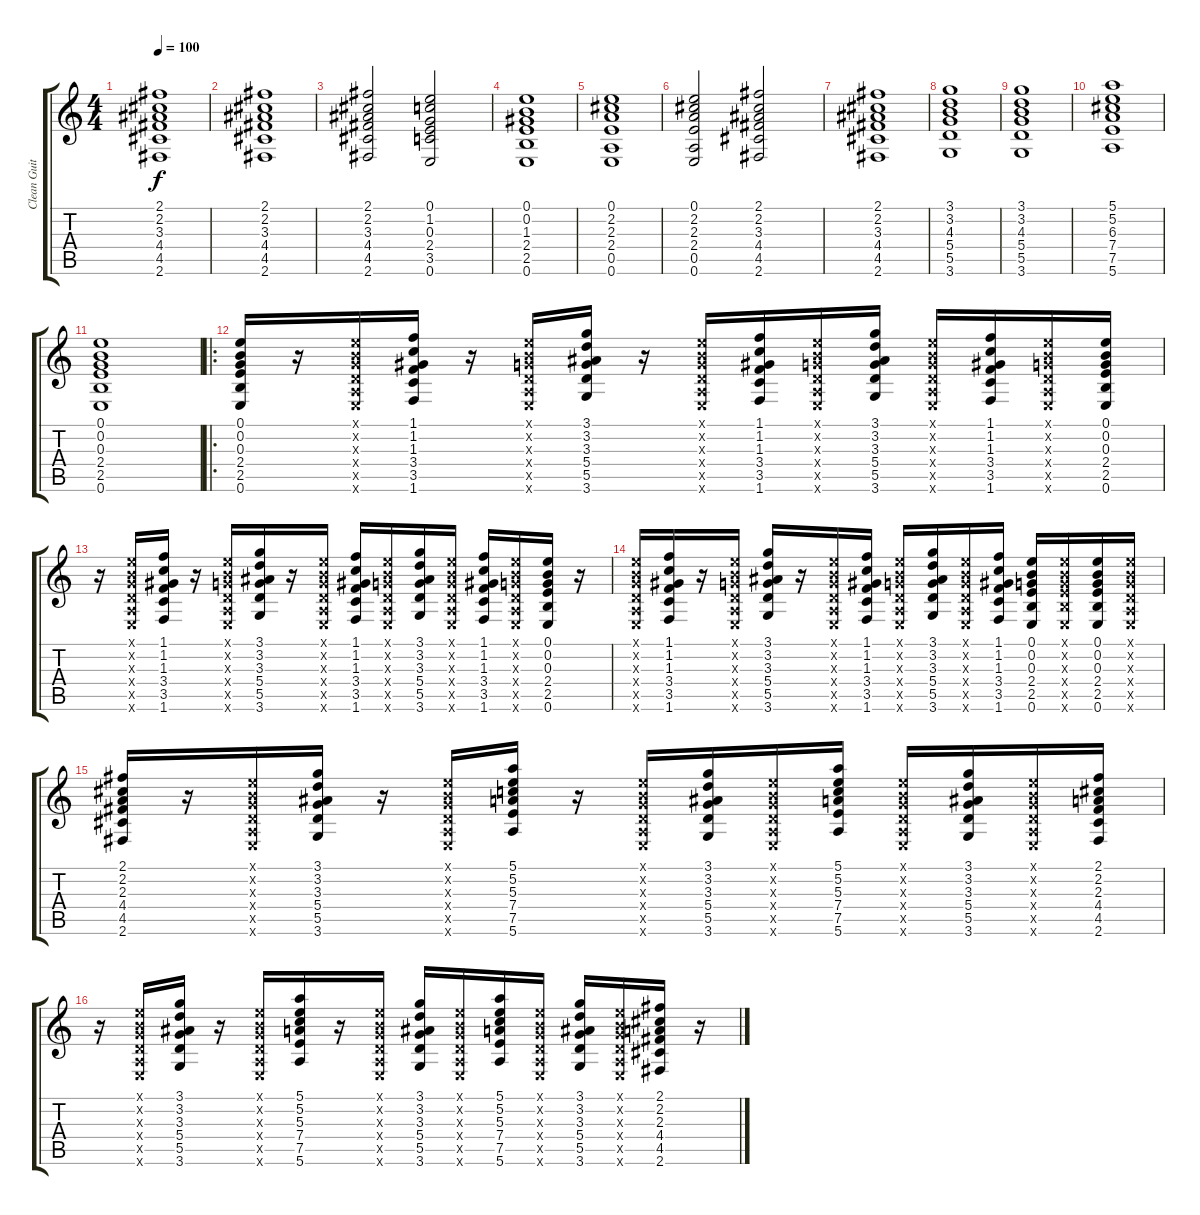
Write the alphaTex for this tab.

\track ("Clean Guitar" "Clean Guit") {instrument electricguitarjazz}
\staff {score tabs}
\tuning (E4 B3 G3 D3 A2 E2) {hide}
\ts (4 4)
\tempo 100
\clef g2
\ks c
(2.1 2.2 3.3 4.4 4.5 2.6).1{dy f instrument electricguitarjazz} |
(2.1 2.2 3.3 4.4 4.5 2.6).1 |
(2.1 2.2 3.3 4.4 4.5 2.6).2 (0.1 1.2 0.3 2.4 3.5 0.6).2 |
(0.1 0.2 1.3 2.4 2.5 0.6).1 |
(0.1 2.2 2.3 2.4 0.5 0.6).1 |
(0.1 2.2 2.3 2.4 0.5 0.6).2 (2.1 2.2 3.3 4.4 4.5 2.6).2 |
(2.1 2.2 3.3 4.4 4.5 2.6).1 |
(3.1 3.2 4.3 5.4 5.5 3.6).1 |
(3.1 3.2 4.3 5.4 5.5 3.6).1 |
(5.1 5.2 6.3 7.4 7.5 5.6).1 |
(0.1 0.2 0.3 2.4 2.5 0.6).1 |
\ro
(0.1 0.2 0.3 2.4 2.5 0.6).16 r.16 (0.1{x} 0.2{x} 0.3{x} 0.4{x} 0.5{x} 0.6{x}).16 (1.1 1.2 1.3 3.4 3.5 1.6).16 r.16 (0.1{x} 0.2{x} 0.3{x} 0.4{x} 0.5{x} 0.6{x}).16 (3.1 3.2 3.3 5.4 5.5 3.6).16 r.16 (0.1{x} 0.2{x} 0.3{x} 0.4{x} 0.5{x} 0.6{x}).16 (1.1 1.2 1.3 3.4 3.5 1.6).16 (0.1{x} 0.2{x} 0.3{x} 0.4{x} 0.5{x} 0.6{x}).16 (3.1 3.2 3.3 5.4 5.5 3.6).16 (0.1{x} 0.2{x} 0.3{x} 0.4{x} 0.5{x} 0.6{x}).16 (1.1 1.2 1.3 3.4 3.5 1.6).16 (0.1{x} 0.2{x} 0.3{x} 0.4{x} 0.5{x} 0.6{x}).16 (0.1 0.2 0.3 2.4 2.5 0.6).16 |
r.16 (0.1{x} 0.2{x} 0.3{x} 0.4{x} 0.5{x} 0.6{x}).16 (1.1 1.2 1.3 3.4 3.5 1.6).16 r.16 (0.1{x} 0.2{x} 0.3{x} 0.4{x} 0.5{x} 0.6{x}).16 (3.1 3.2 3.3 5.4 5.5 3.6).16 r.16 (0.1{x} 0.2{x} 0.3{x} 0.4{x} 0.5{x} 0.6{x}).16 (1.1 1.2 1.3 3.4 3.5 1.6).16 (0.1{x} 0.2{x} 0.3{x} 0.4{x} 0.5{x} 0.6{x}).16 (3.1 3.2 3.3 5.4 5.5 3.6).16 (0.1{x} 0.2{x} 0.3{x} 0.4{x} 0.5{x} 0.6{x}).16 (1.1 1.2 1.3 3.4 3.5 1.6).16 (0.1{x} 0.2{x} 0.3{x} 0.4{x} 0.5{x} 0.6{x}).16 (0.1 0.2 0.3 2.4 2.5 0.6).16 r.16 |
(0.1{x} 0.2{x} 0.3{x} 0.4{x} 0.5{x} 0.6{x}).16 (1.1 1.2 1.3 3.4 3.5 1.6).16 r.16 (0.1{x} 0.2{x} 0.3{x} 0.4{x} 0.5{x} 0.6{x}).16 (3.1 3.2 3.3 5.4 5.5 3.6).16 r.16 (0.1{x} 0.2{x} 0.3{x} 0.4{x} 0.5{x} 0.6{x}).16 (1.1 1.2 1.3 3.4 3.5 1.6).16 (0.1{x} 0.2{x} 0.3{x} 0.4{x} 0.5{x} 0.6{x}).16 (3.1 3.2 3.3 5.4 5.5 3.6).16 (0.1{x} 0.2{x} 0.3{x} 0.4{x} 0.5{x} 0.6{x}).16 (1.1 1.2 1.3 3.4 3.5 1.6).16 (0.1 0.2 0.3 2.4 2.5 0.6).16 (0.1{x} 0.2{x} 0.3{x} 2.4{x} 2.5{x} 0.6{x}).16 (0.1 0.2 0.3 2.4 2.5 0.6).16 (0.1{x} 0.2{x} 0.3{x} 0.4{x} 0.5{x} 0.6{x}).16 |
(2.1 2.2 2.3 4.4 4.5 2.6).16 r.16 (0.1{x} 0.2{x} 0.3{x} 0.4{x} 0.5{x} 0.6{x}).16 (3.1 3.2 3.3 5.4 5.5 3.6).16 r.16 (0.1{x} 0.2{x} 0.3{x} 0.4{x} 0.5{x} 0.6{x}).16 (5.1 5.2 5.3 7.4 7.5 5.6).16 r.16 (0.1{x} 0.2{x} 0.3{x} 0.4{x} 0.5{x} 0.6{x}).16 (3.1 3.2 3.3 5.4 5.5 3.6).16 (0.1{x} 0.2{x} 0.3{x} 0.4{x} 0.5{x} 0.6{x}).16 (5.1 5.2 5.3 7.4 7.5 5.6).16 (0.1{x} 0.2{x} 0.3{x} 0.4{x} 0.5{x} 0.6{x}).16 (3.1 3.2 3.3 5.4 5.5 3.6).16 (0.1{x} 0.2{x} 0.3{x} 0.4{x} 0.5{x} 0.6{x}).16 (2.1 2.2 2.3 4.4 4.5 2.6).16 |
r.16 (0.1{x} 0.2{x} 0.3{x} 0.4{x} 0.5{x} 0.6{x}).16 (3.1 3.2 3.3 5.4 5.5 3.6).16 r.16 (0.1{x} 0.2{x} 0.3{x} 0.4{x} 0.5{x} 0.6{x}).16 (5.1 5.2 5.3 7.4 7.5 5.6).16 r.16 (0.1{x} 0.2{x} 0.3{x} 0.4{x} 0.5{x} 0.6{x}).16 (3.1 3.2 3.3 5.4 5.5 3.6).16 (0.1{x} 0.2{x} 0.3{x} 0.4{x} 0.5{x} 0.6{x}).16 (5.1 5.2 5.3 7.4 7.5 5.6).16 (0.1{x} 0.2{x} 0.3{x} 0.4{x} 0.5{x} 0.6{x}).16 (3.1 3.2 3.3 5.4 5.5 3.6).16 (0.1{x} 0.2{x} 0.3{x} 0.4{x} 0.5{x} 0.6{x}).16 (2.1 2.2 2.3 4.4 4.5 2.6).16 r.16
